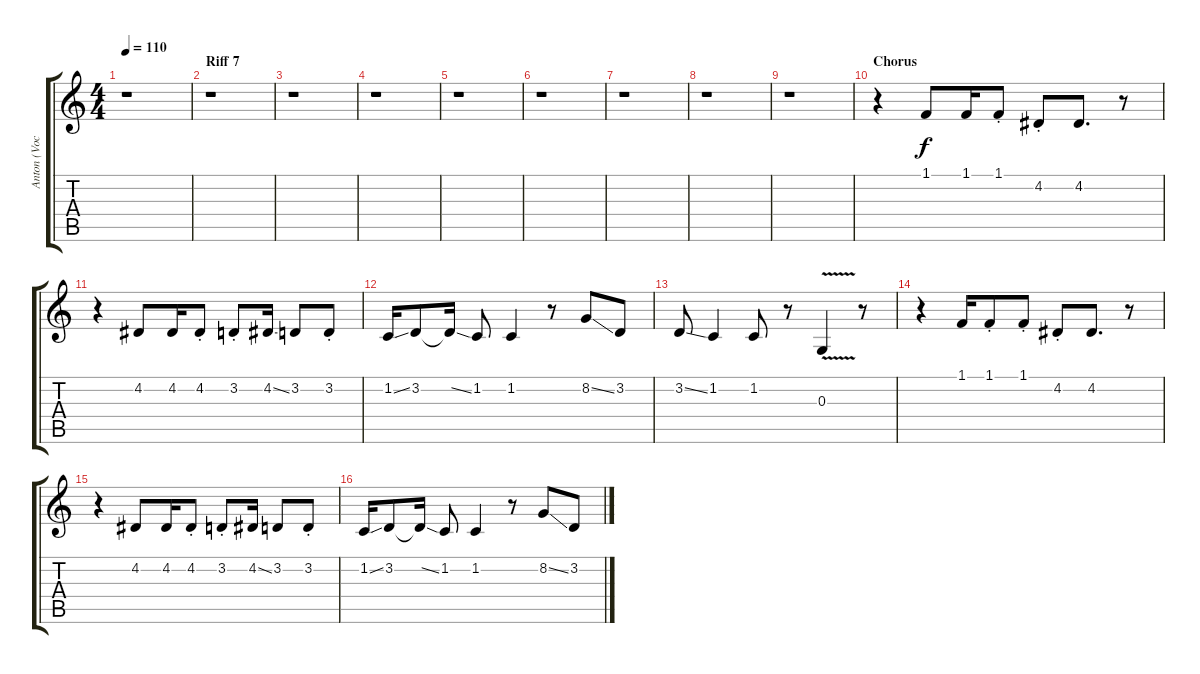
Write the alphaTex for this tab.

\track ("Anton (Vocals)" "Anton (Voc") {instrument acousticgrandpiano}
\staff {score tabs}
\tuning (E4 B3 G3 D3 A2 E2) {hide}
\ts (4 4)
\tempo 110
\clef g2
\ks c
r.1{dy f} |
\section ("" "Riff 7")
r.1 |
r.1 |
r.1 |
r.1 |
r.1 |
r.1 |
r.1 |
r.1 |
\section ("" "Chorus")
r.4 1.1.8 1.1.16 1.1{st}.8 4.2{st}.8 4.2.8{d} r.8 |
r.4 4.2.8 4.2.16 4.2{st}.8 3.2{st}.8 4.2{ss}.16 3.2.8 3.2{st}.8 |
1.2{ss}.16 3.2.8 3.2{ss t}.16 1.2.8 1.2.4 r.8 8.2{ss}.8 3.2.8 |
3.2{ss}.8 1.2.4 1.2.8 r.8 0.3{v}.4 r.8 |
r.4 1.1.16 1.1{st}.8 1.1{st}.8 4.2{st}.8 4.2.8{d} r.8 |
r.4 4.2.8 4.2.16 4.2{st}.8 3.2{st}.8 4.2{ss}.16 3.2.8 3.2{st}.8 |
1.2{ss}.16 3.2.8 3.2{ss t}.16 1.2.8 1.2.4 r.8 8.2{ss}.8 3.2.8
